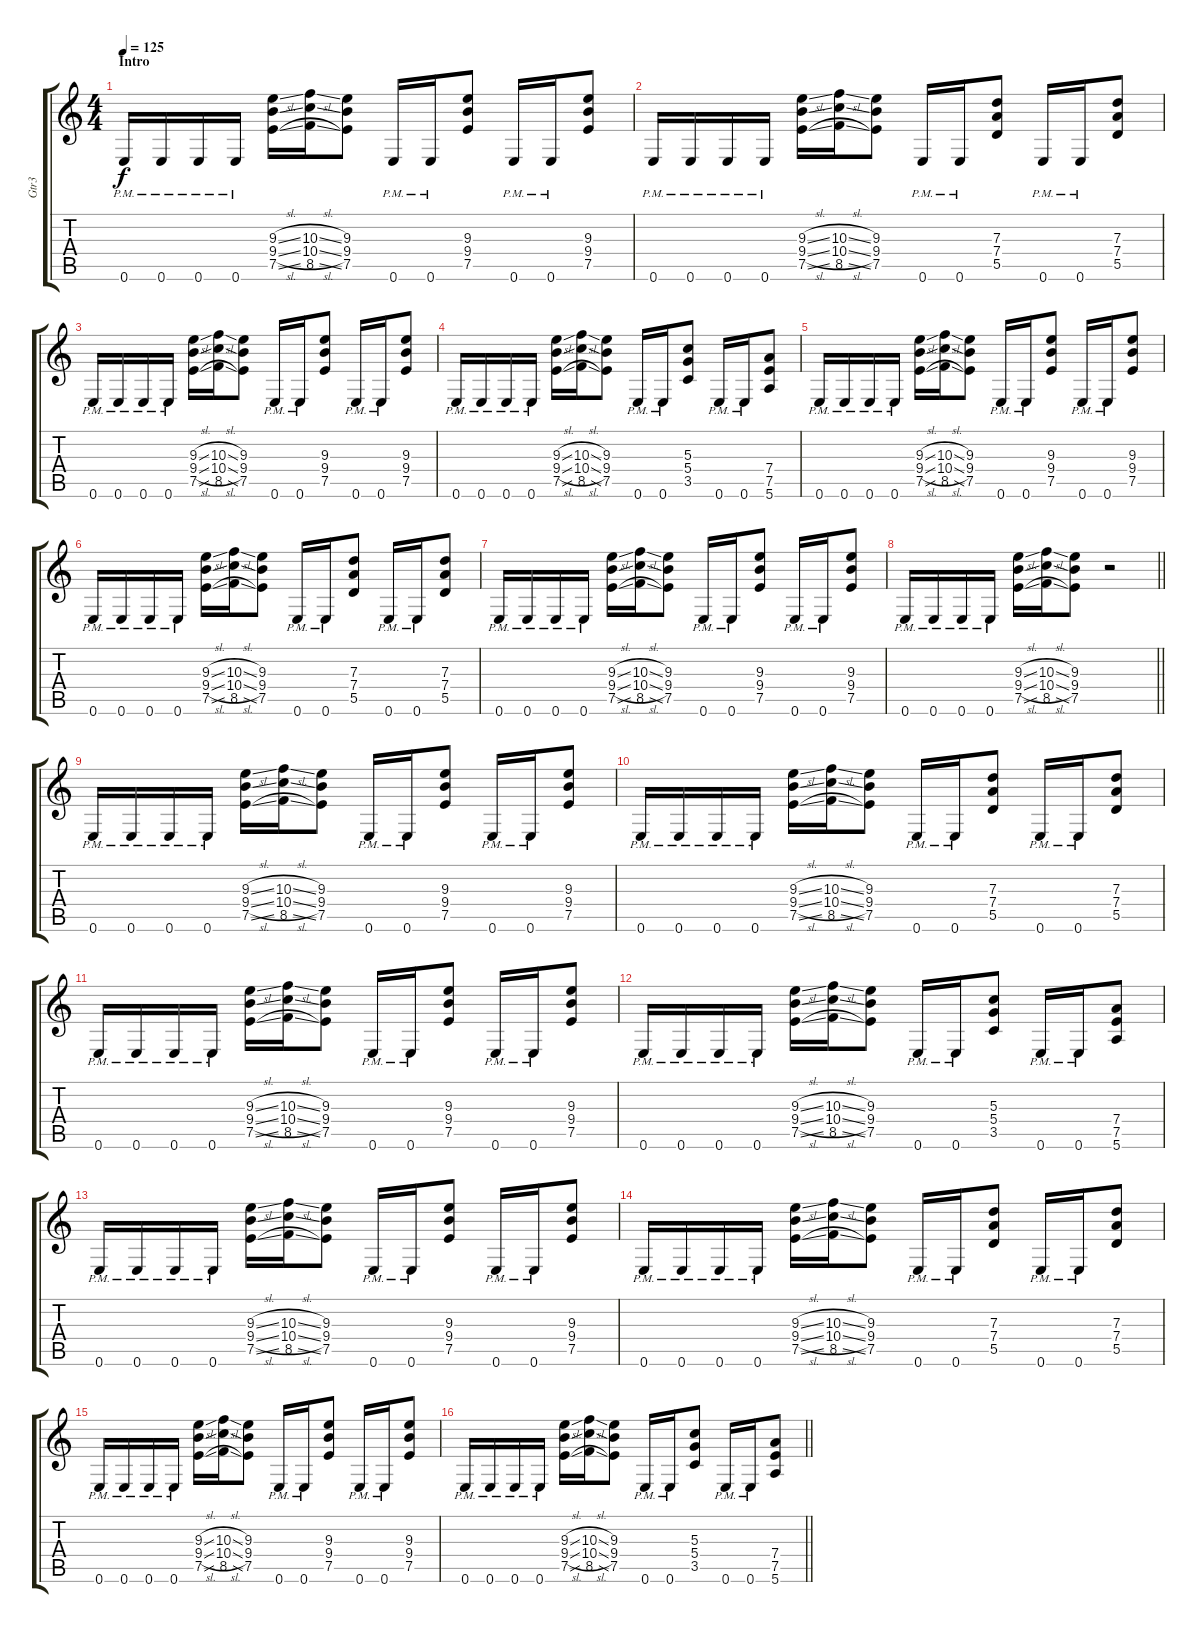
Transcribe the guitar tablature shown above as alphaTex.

\track ("Gtr3" "Gtr3") {instrument distortionguitar}
\staff {score tabs}
\tuning (E4 B3 G3 D3 A2 E2) {hide}
\ts (4 4)
\section ("" "Intro")
\tempo 125
\clef g2
\ks c
0.6{pm}.16{dy f instrument distortionguitar} 0.6{pm}.16 0.6{pm}.16 0.6{pm}.16 (9.3{sl} 9.4{sl} 7.5{sl}).16 (10.3{sl} 10.4{sl} 8.5{sl}).16 (9.3 9.4 7.5).8 0.6{pm}.16 0.6{pm}.16 (9.3 9.4 7.5).8 0.6{pm}.16 0.6{pm}.16 (9.3 9.4 7.5).8 |
0.6{pm}.16 0.6{pm}.16 0.6{pm}.16 0.6{pm}.16 (9.3{sl} 9.4{sl} 7.5{sl}).16 (10.3{sl} 10.4{sl} 8.5{sl}).16 (9.3 9.4 7.5).8 0.6{pm}.16 0.6{pm}.16 (7.3 7.4 5.5).8 0.6{pm}.16 0.6{pm}.16 (7.3 7.4 5.5).8 |
0.6{pm}.16 0.6{pm}.16 0.6{pm}.16 0.6{pm}.16 (9.3{sl} 9.4{sl} 7.5{sl}).16 (10.3{sl} 10.4{sl} 8.5{sl}).16 (9.3 9.4 7.5).8 0.6{pm}.16 0.6{pm}.16 (9.3 9.4 7.5).8 0.6{pm}.16 0.6{pm}.16 (9.3 9.4 7.5).8 |
0.6{pm}.16 0.6{pm}.16 0.6{pm}.16 0.6{pm}.16 (9.3{sl} 9.4{sl} 7.5{sl}).16 (10.3{sl} 10.4{sl} 8.5{sl}).16 (9.3 9.4 7.5).8 0.6{pm}.16 0.6{pm}.16 (5.3 5.4 3.5).8 0.6{pm}.16 0.6{pm}.16 (7.4 7.5 5.6).8 |
0.6{pm}.16 0.6{pm}.16 0.6{pm}.16 0.6{pm}.16 (9.3{sl} 9.4{sl} 7.5{sl}).16 (10.3{sl} 10.4{sl} 8.5{sl}).16 (9.3 9.4 7.5).8 0.6{pm}.16 0.6{pm}.16 (9.3 9.4 7.5).8 0.6{pm}.16 0.6{pm}.16 (9.3 9.4 7.5).8 |
0.6{pm}.16 0.6{pm}.16 0.6{pm}.16 0.6{pm}.16 (9.3{sl} 9.4{sl} 7.5{sl}).16 (10.3{sl} 10.4{sl} 8.5{sl}).16 (9.3 9.4 7.5).8 0.6{pm}.16 0.6{pm}.16 (7.3 7.4 5.5).8 0.6{pm}.16 0.6{pm}.16 (7.3 7.4 5.5).8 |
0.6{pm}.16 0.6{pm}.16 0.6{pm}.16 0.6{pm}.16 (9.3{sl} 9.4{sl} 7.5{sl}).16 (10.3{sl} 10.4{sl} 8.5{sl}).16 (9.3 9.4 7.5).8 0.6{pm}.16 0.6{pm}.16 (9.3 9.4 7.5).8 0.6{pm}.16 0.6{pm}.16 (9.3 9.4 7.5).8 |
\barLineRight lightlight
0.6{pm}.16 0.6{pm}.16 0.6{pm}.16 0.6{pm}.16 (9.3{sl} 9.4{sl} 7.5{sl}).16 (10.3{sl} 10.4{sl} 8.5{sl}).16 (9.3 9.4 7.5).8 r.2 |
0.6{pm}.16 0.6{pm}.16 0.6{pm}.16 0.6{pm}.16 (9.3{sl} 9.4{sl} 7.5{sl}).16 (10.3{sl} 10.4{sl} 8.5{sl}).16 (9.3 9.4 7.5).8 0.6{pm}.16 0.6{pm}.16 (9.3 9.4 7.5).8 0.6{pm}.16 0.6{pm}.16 (9.3 9.4 7.5).8 |
0.6{pm}.16 0.6{pm}.16 0.6{pm}.16 0.6{pm}.16 (9.3{sl} 9.4{sl} 7.5{sl}).16 (10.3{sl} 10.4{sl} 8.5{sl}).16 (9.3 9.4 7.5).8 0.6{pm}.16 0.6{pm}.16 (7.3 7.4 5.5).8 0.6{pm}.16 0.6{pm}.16 (7.3 7.4 5.5).8 |
0.6{pm}.16 0.6{pm}.16 0.6{pm}.16 0.6{pm}.16 (9.3{sl} 9.4{sl} 7.5{sl}).16 (10.3{sl} 10.4{sl} 8.5{sl}).16 (9.3 9.4 7.5).8 0.6{pm}.16 0.6{pm}.16 (9.3 9.4 7.5).8 0.6{pm}.16 0.6{pm}.16 (9.3 9.4 7.5).8 |
0.6{pm}.16 0.6{pm}.16 0.6{pm}.16 0.6{pm}.16 (9.3{sl} 9.4{sl} 7.5{sl}).16 (10.3{sl} 10.4{sl} 8.5{sl}).16 (9.3 9.4 7.5).8 0.6{pm}.16 0.6{pm}.16 (5.3 5.4 3.5).8 0.6{pm}.16 0.6{pm}.16 (7.4 7.5 5.6).8 |
0.6{pm}.16 0.6{pm}.16 0.6{pm}.16 0.6{pm}.16 (9.3{sl} 9.4{sl} 7.5{sl}).16 (10.3{sl} 10.4{sl} 8.5{sl}).16 (9.3 9.4 7.5).8 0.6{pm}.16 0.6{pm}.16 (9.3 9.4 7.5).8 0.6{pm}.16 0.6{pm}.16 (9.3 9.4 7.5).8 |
0.6{pm}.16 0.6{pm}.16 0.6{pm}.16 0.6{pm}.16 (9.3{sl} 9.4{sl} 7.5{sl}).16 (10.3{sl} 10.4{sl} 8.5{sl}).16 (9.3 9.4 7.5).8 0.6{pm}.16 0.6{pm}.16 (7.3 7.4 5.5).8 0.6{pm}.16 0.6{pm}.16 (7.3 7.4 5.5).8 |
0.6{pm}.16 0.6{pm}.16 0.6{pm}.16 0.6{pm}.16 (9.3{sl} 9.4{sl} 7.5{sl}).16 (10.3{sl} 10.4{sl} 8.5{sl}).16 (9.3 9.4 7.5).8 0.6{pm}.16 0.6{pm}.16 (9.3 9.4 7.5).8 0.6{pm}.16 0.6{pm}.16 (9.3 9.4 7.5).8 |
\barLineRight lightlight
0.6{pm}.16 0.6{pm}.16 0.6{pm}.16 0.6{pm}.16 (9.3{sl} 9.4{sl} 7.5{sl}).16 (10.3{sl} 10.4{sl} 8.5{sl}).16 (9.3 9.4 7.5).8 0.6{pm}.16 0.6{pm}.16 (5.3 5.4 3.5).8 0.6{pm}.16 0.6{pm}.16 (7.4 7.5 5.6).8
